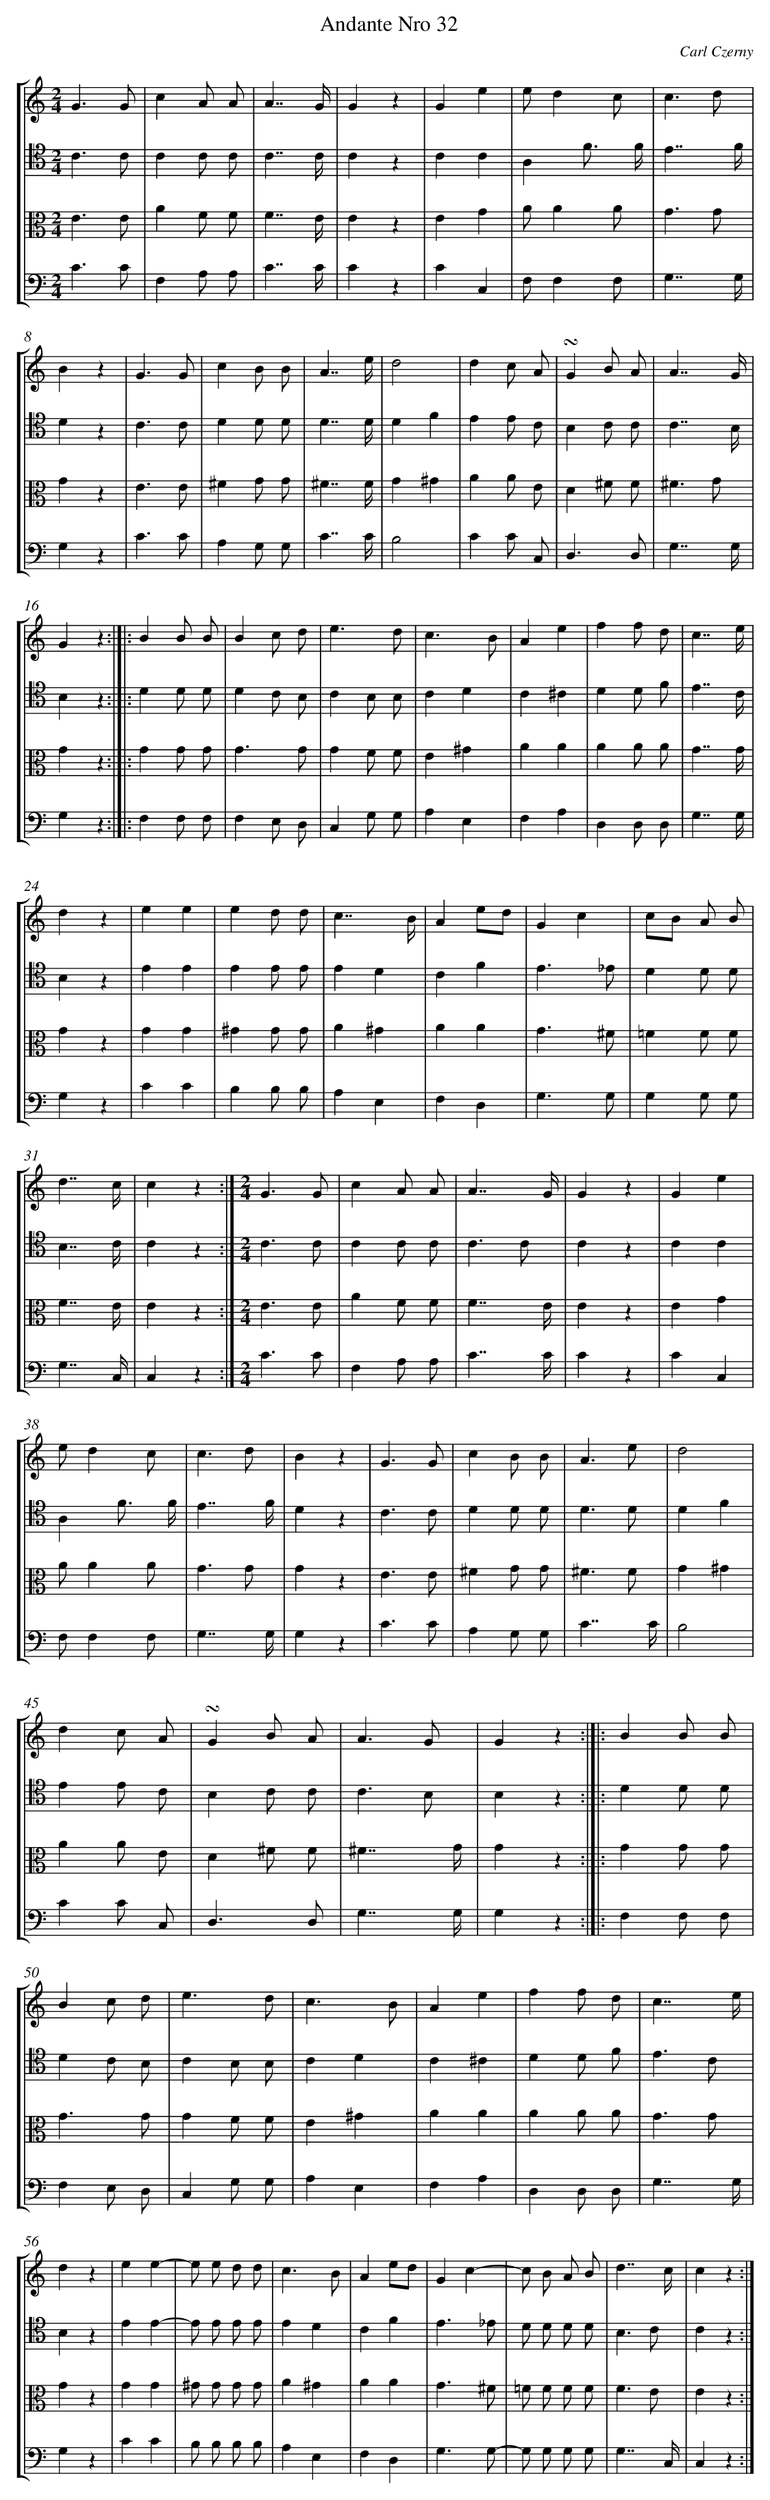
X:1
T: Andante Nro 32
C: Carl Czerny
L: 1/4
M: 2/4
%%staves [1 2 3 4]
V: 1
V: 2 clef=tenor
V: 3 clef=alto
V: 4 clef=bass
K: C
[V:1] G3/G/ |
[V:2] C3/C/ |
[V:3] E3/E/ |
[V:4] C3/C/ |
[V:1] cA/ A/ |
[V:2] CC/ C/ |
[V:3] AF/ F/ |
[V:4] F,A,/ A,/ |
[V:1] A7//G// |
[V:2] C7//C// |
[V:3] F7//E// |
[V:4] C7//C// |
[V:1] Gz |
[V:2] Cz |
[V:3] Ez |
[V:4] Cz |
[V:1] Ge |
[V:2] CC |
[V:3] EG |
[V:4] CC, |
[V:1] e/dc/ |
[V:2] A,F3// F// |
[V:3] A/AA/ |
[V:4] F,/F,F,/ |
[V:1] c3/d/ |
[V:2] E7//F// |
[V:3] G3/G/ |
[V:4] G,7//G,// |
[V:1] Bz |
[V:2] Dz |
[V:3] Gz |
[V:4] G,z |
[V:1] G3/G/ |
[V:2] C3/C/ |
[V:3] E3/E/ |
[V:4] C3/C/ |
[V:1] cB/ B/ |
[V:2] DD/ D/ |
[V:3] ^FG/ G/ |
[V:4] A,G,/ G,/ |
[V:1] A7//e// |
[V:2] D7//D// |
[V:3] ^F7//F// |
[V:4] C7//C// |
[V:1] d2 |
[V:2] DF |
[V:3] G^G |
[V:4] B,2 |
[V:1] dc/ A/ |
[V:2] EE/ C/ |
[V:3] AA/ E/ |
[V:4] CC/ C,/ |
[V:1] !turn!GB/ A/ |
[V:2] B,C/ C/ |
[V:3] D^F/ F/ |
[V:4] D,3/D,/ |
[V:1] A7//G// |
[V:2] C7//B,// |
[V:3] ^F3/G/ |
[V:4] G,7//G,// |
[V:1] Gz :|]|:
[V:2] B,z :|]|:
[V:3] Gz :|]|:
[V:4] G,z :|]|:
[V:1] BB/ B/ |
[V:2] DD/ D/ |
[V:3] GG/ G/ |
[V:4] F,F,/ F,/ |
[V:1] Bc/ d/ |
[V:2] DC/ B,/ |
[V:3] G3/G/ |
[V:4] F,E,/ D,/ |
[V:1] e3/d/ |
[V:2] CB,/ B,/ |
[V:3] GF/ F/ |
[V:4] C,G,/ G,/ |
[V:1] c3/B/ |
[V:2] CD |
[V:3] E^G |
[V:4] A,E, |
[V:1] Ae |
[V:2] C^C |
[V:3] AA |
[V:4] F,A, |
[V:1] ff/ d/ |
[V:2] DD/ F/ |
[V:3] AA/ A/ |
[V:4] D,D,/ D,/ |
[V:1] c7//e// |
[V:2] E7//C// |
[V:3] G7//G// |
[V:4] G,7//G,// |
[V:1] dz |
[V:2] B,z |
[V:3] Gz |
[V:4] G,z |
[V:1] ee |
[V:2] EE |
[V:3] GG |
[V:4] CC |
[V:1] ed/ d/ |
[V:2] EE/ E/ |
[V:3] ^GG/ G/ |
[V:4] B,B,/ B,/ |
[V:1] c7//B// |
[V:2] ED |
[V:3] A^G |
[V:4] A,E, |
[V:1] Ae/d/ |
[V:2] CF |
[V:3] AA |
[V:4] F,D, |
[V:1] Gc |
[V:2] E3/_E/ |
[V:3] G3/^F/ |
[V:4] G,3/G,/ |
[V:1] c/B/ A/ B/ |
[V:2] DD/ D/ |
[V:3] =FF/ F/ |
[V:4] G,G,/ G,/ |
[V:1] d7//c// |
[V:2] B,7//C// |
[V:3] F7//E// |
[V:4] G,7//C,// |
[V:1] cz :|]
[V:2] Cz :|]
[V:3] Ez :|]
[V:4] C,z :|]
[V:1] [M:2/4]G3/G/ |
[V:2] [M:2/4]C3/C/ |
[V:3] [M:2/4]E3/E/ |
[V:4] [M:2/4]C3/C/ |
[V:1] cA/ A/ |
[V:2] CC/ C/ |
[V:3] AF/ F/ |
[V:4] F,A,/ A,/ |
[V:1] A7//G// |
[V:2] C3/C/ |
[V:3] F7//E// |
[V:4] C7//C// |
[V:1] Gz |
[V:2] Cz |
[V:3] Ez |
[V:4] Cz |
[V:1] Ge |
[V:2] CC |
[V:3] EG |
[V:4] CC, |
[V:1] e/dc/ |
[V:2] A,F3// F// |
[V:3] A/AA/ |
[V:4] F,/F,F,/ |
[V:1] c3/d/ |
[V:2] E7//F// |
[V:3] G3/G/ |
[V:4] G,7//G,// |
[V:1] Bz |
[V:2] Dz |
[V:3] Gz |
[V:4] G,z |
[V:1] G3/G/ |
[V:2] C3/C/ |
[V:3] E3/E/ |
[V:4] C3/C/ |
[V:1] cB/ B/ |
[V:2] DD/ D/ |
[V:3] ^FG/ G/ |
[V:4] A,G,/ G,/ |
[V:1] A3/e/ |
[V:2] D3/D/ |
[V:3] ^F3/F/ |
[V:4] C7//C// |
[V:1] d2 |
[V:2] DF |
[V:3] G^G |
[V:4] B,2 |
[V:1] dc/ A/ |
[V:2] EE/ C/ |
[V:3] AA/ E/ |
[V:4] CC/ C,/ |
[V:1] !turn!GB/ A/ |
[V:2] B,C/ C/ |
[V:3] D^F/ F/ |
[V:4] D,3/D,/ |
[V:1] A3/G/ |
[V:2] C3/B,/ |
[V:3] ^F7//G// |
[V:4] G,7//G,// |
[V:1] Gz :|]|:
[V:2] B,z :|]|:
[V:3] Gz :|]|:
[V:4] G,z :|]|:
[V:1] BB/ B/ |
[V:2] DD/ D/ |
[V:3] GG/ G/ |
[V:4] F,F,/ F,/ |
[V:1] Bc/ d/ |
[V:2] DC/ B,/ |
[V:3] G3/G/ |
[V:4] F,E,/ D,/ |
[V:1] e3/d/ |
[V:2] CB,/ B,/ |
[V:3] GF/ F/ |
[V:4] C,G,/ G,/ |
[V:1] c3/B/ |
[V:2] CD |
[V:3] E^G |
[V:4] A,E, |
[V:1] Ae |
[V:2] C^C |
[V:3] AA |
[V:4] F,A, |
[V:1] ff/ d/ |
[V:2] DD/ F/ |
[V:3] AA/ A/ |
[V:4] D,D,/ D,/ |
[V:1] c7//e// |
[V:2] E3/C/ |
[V:3] G3/G/ |
[V:4] G,7//G,// |
[V:1] dz |
[V:2] B,z |
[V:3] Gz |
[V:4] G,z |
[V:1] ee- |
[V:2] EE- |
[V:3] GG |
[V:4] CC |
[V:1] e/ e/ d/ d/ |
[V:2] E/ E/ E/ E/ |
[V:3] ^G/ G/ G/ G/ |
[V:4] B,/ B,/ B,/ B,/ |
[V:1] c3/B/ |
[V:2] ED |
[V:3] A^G |
[V:4] A,E, |
[V:1] Ae/d/ |
[V:2] CF |
[V:3] AA |
[V:4] F,D, |
[V:1] Gc- |
[V:2] E3/_E/ |
[V:3] G3/^F/ |
[V:4] G,3/G,/- |
[V:1] c/ B/ A/ B/ |
[V:2] D/ D/ D/ D/ |
[V:3] =F/ F/ F/ F/ |
[V:4] G,/ G,/ G,/ G,/ |
[V:1] d7//c// |
[V:2] B,3/C/ |
[V:3] F3/E/ |
[V:4] G,7//C,// |
[V:1] cz :|]
[V:2] Cz :|]
[V:3] Ez :|]
[V:4] C,z :|]
